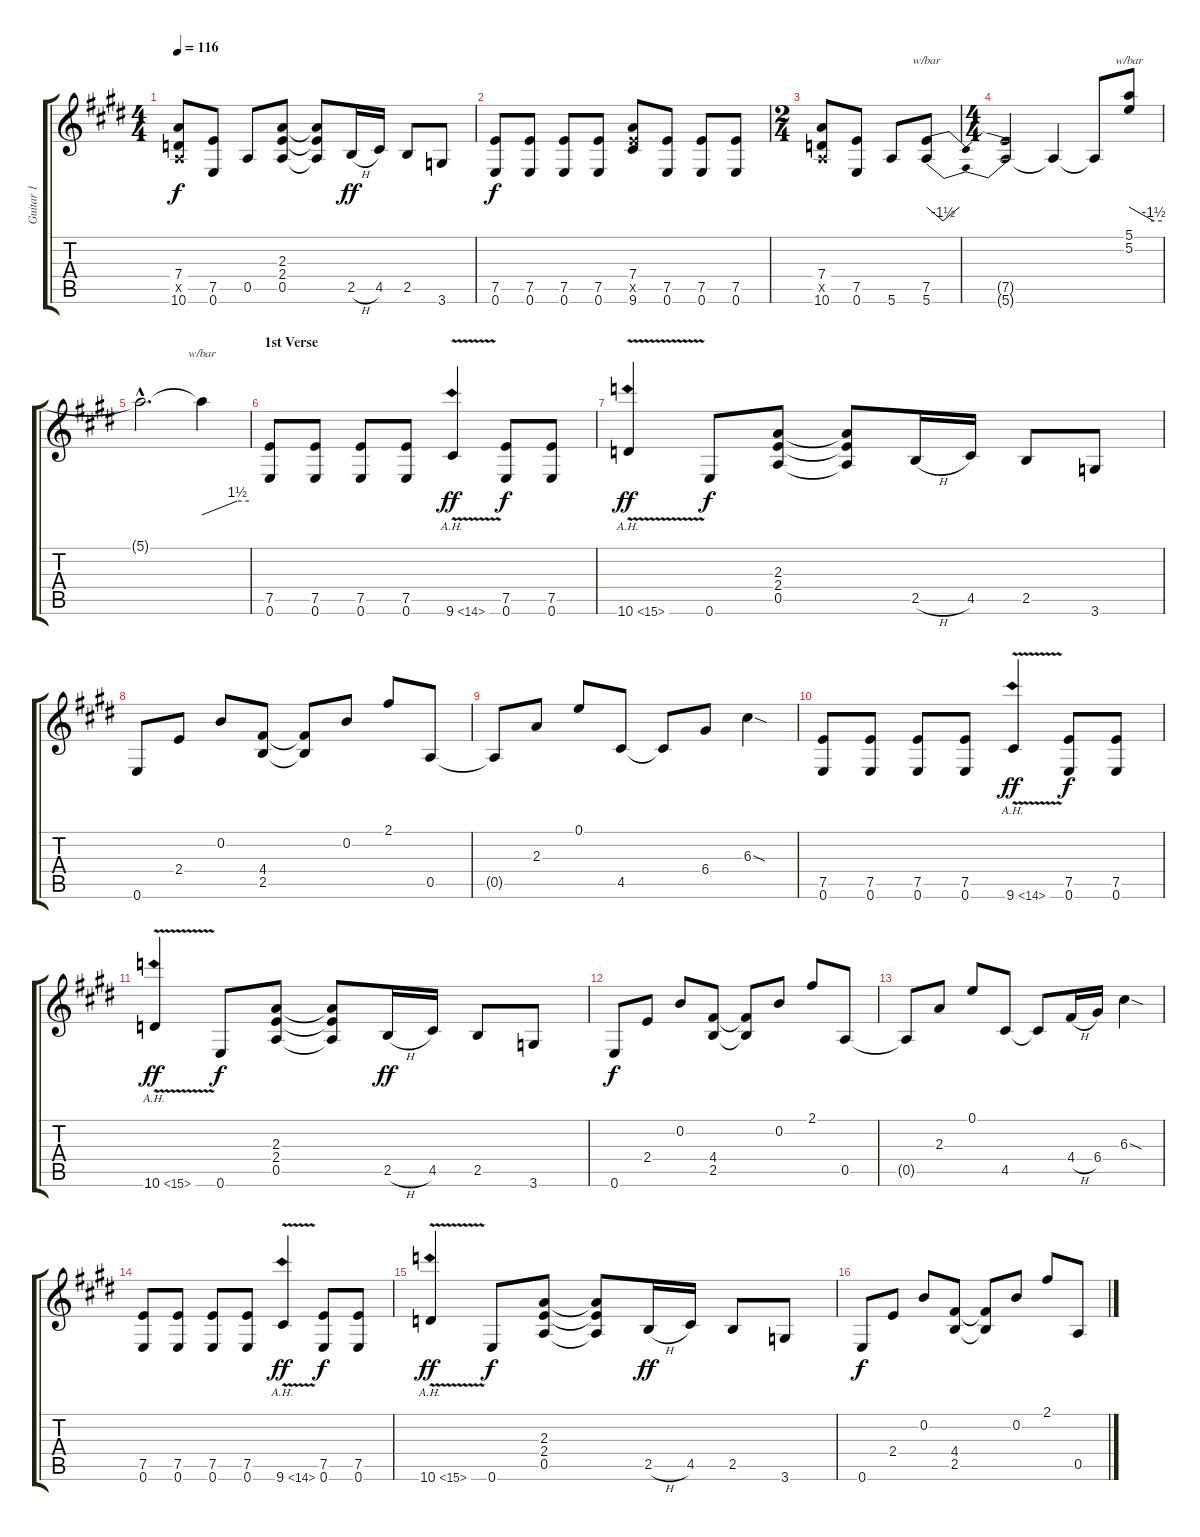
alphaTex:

\track ("Guitar 1" "Guitar 1") {instrument overdrivenguitar}
\staff {score tabs}
\tuning (E4 B3 G3 D3 A2 E2) {hide}
\ts (4 4)
\tempo 116
\clef g2
\ks e
(7.4 0.5{x} 10.6).8{dy f} (7.5 0.6).8 0.5.8 (2.3 2.4 0.5).8 (2.3{t} 2.4{t} 0.5{t}).8 2.5{h}.16{dy ff} 4.5.16 2.5.8 3.6.8 |
(7.5 0.6).8{dy f} (7.5 0.6).8 (7.5 0.6).8 (7.5 0.6).8 (7.4 7.5{x} 9.6).8 (7.5 0.6).8 (7.5 0.6).8 (7.5 0.6).8 |
\ts (2 4)
(7.4 0.5{x} 10.6).8 (7.5 0.6).8 5.6.8 (7.5 5.6).8{tbe (dip default 0 0 30 -6 60 0)} |
\ts (4 4)
(7.5{t} 5.6{t}).2 5.6{t}.4 5.6{t}.8 (5.1 5.2).8{tbe (custom default 0 0 45 -6 60 -6)} |
5.1{hac t}.2{d} 5.1{t}.4{tbe (custom default 0 0 45 6 60 6)} |
\section ("" "1st Verse")
(7.5 0.6).8 (7.5 0.6).8 (7.5 0.6).8 (7.5 0.6).8 9.6{ah 5 v}.4{dy ff} (7.5 0.6).8{dy f} (7.5 0.6).8 |
10.6{ah 5 v}.4{dy ff} 0.6.8{dy f} (2.3 2.4 0.5).8 (2.3{t} 2.4{t} 0.5{t}).8 2.5{h}.16 4.5.16 2.5.8 3.6.8 |
0.6.8{volume 14 balance 12} 2.4.8 0.2.8 (4.4 2.5).8 (4.4{t} 2.5{t}).8 0.2.8 2.1.8 0.5.8 |
0.5{t}.8 2.3.8 0.1.8 4.5.8 4.5{t}.8 6.4.8 6.3{sod}.4 |
(7.5 0.6).8{volume 12 balance 12 instrument overdrivenguitar} (7.5 0.6).8 (7.5 0.6).8 (7.5 0.6).8 9.6{ah 5 v}.4{dy ff} (7.5 0.6).8{dy f} (7.5 0.6).8 |
10.6{ah 5 v}.4{dy ff} 0.6.8{dy f} (2.3 2.4 0.5).8 (2.3{t} 2.4{t} 0.5{t}).8 2.5{h}.16{dy ff} 4.5.16 2.5.8 3.6.8 |
0.6.8{dy f volume 14 balance 12} 2.4.8 0.2.8 (4.4 2.5).8 (4.4{t} 2.5{t}).8 0.2.8 2.1.8 0.5.8 |
0.5{t}.8 2.3.8 0.1.8 4.5.8 4.5{t}.8 4.4{h}.16 6.4.16 6.3{sod}.4 |
(7.5 0.6).8{volume 12 balance 12 instrument overdrivenguitar} (7.5 0.6).8 (7.5 0.6).8 (7.5 0.6).8 9.6{ah 5 v}.4{dy ff} (7.5 0.6).8{dy f} (7.5 0.6).8 |
10.6{ah 5 v}.4{dy ff} 0.6.8{dy f} (2.3 2.4 0.5).8 (2.3{t} 2.4{t} 0.5{t}).8 2.5{h}.16{dy ff} 4.5.16 2.5.8 3.6.8 |
0.6.8{dy f volume 14 balance 12} 2.4.8 0.2.8 (4.4 2.5).8 (4.4{t} 2.5{t}).8 0.2.8 2.1.8 0.5.8
